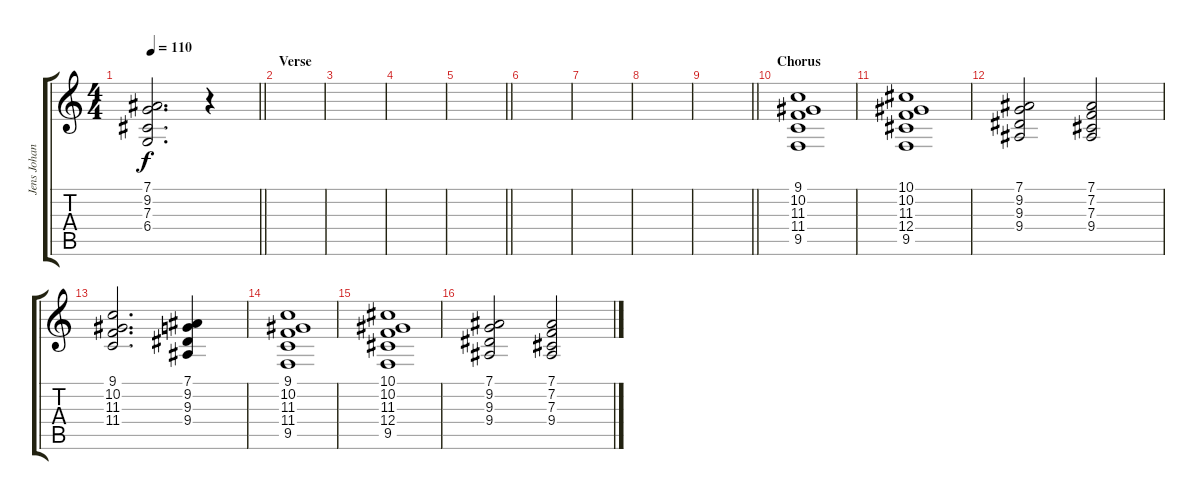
\track ("Jens Johansson" "Jens Johan") {instrument stringensemble1}
\staff {score tabs}
\tuning (Eb4 Bb3 Gb3 Db3 Ab2 Eb2) {hide}
\ts (4 4)
\tempo 110
\clef g2
\barLineRight lightlight
\ks c
(7.1{t} 9.2{t} 7.3{t} 6.4{t}).2{d dy f} r.4 |
\section ("" "Verse")
|
|
|
\barLineRight lightlight
|
|
|
|
\barLineRight lightlight
|
\section ("" "Chorus")
(9.1 10.2 11.3 11.4 9.5).1 |
(10.1 10.2 11.3 12.4 9.5).1 |
(7.1 9.2 9.3 9.4).2 (7.1 7.2 7.3 9.4).2 |
(9.1 10.2 11.3 11.4).2{d} (7.1 9.2 9.3 9.4).4 |
(9.1 10.2 11.3 11.4 9.5).1 |
(10.1 10.2 11.3 12.4 9.5).1 |
(7.1 9.2 9.3 9.4).2 (7.1 7.2 7.3 9.4).2
